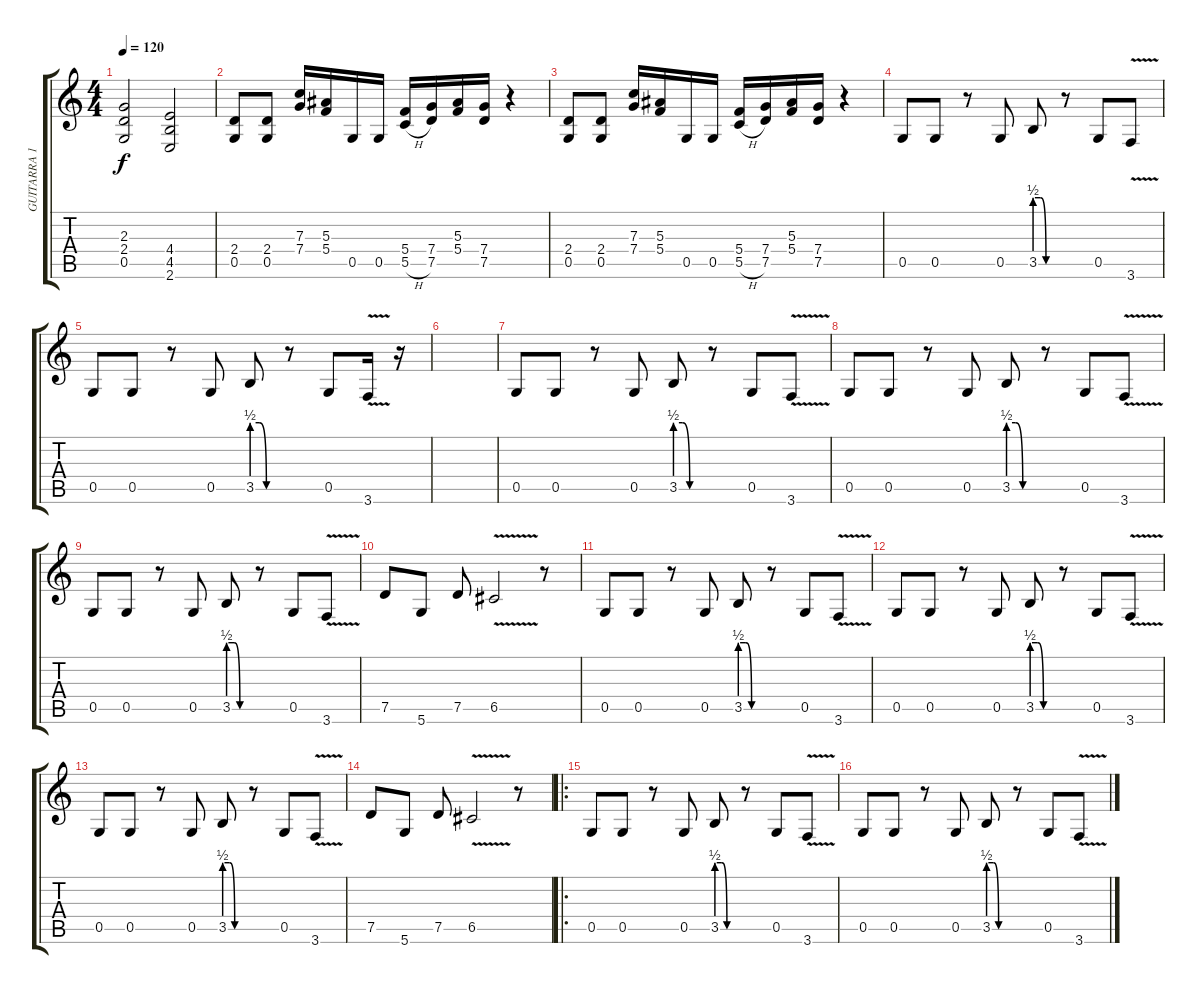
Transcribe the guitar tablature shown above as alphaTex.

\track ("GUITARRA 1" "GUITARRA 1") {instrument distortionguitar}
\staff {score tabs}
\tuning (D4 A3 F3 C3 G2 D2) {hide}
\ts (4 4)
\tempo 120
\clef g2
\ks c
(2.3 2.4 0.5).2{dy f} (4.4 4.5 2.6).2 |
(2.4 0.5).8 (2.4 0.5).8 (7.3 7.4).16 (5.3 5.4).16 0.5.16 0.5.16 (5.4 5.5{h}).16 (7.4 7.5).16 (5.3 5.4).16 (7.4 7.5).16 r.4 |
(2.4 0.5).8 (2.4 0.5).8 (7.3 7.4).16 (5.3 5.4).16 0.5.16 0.5.16 (5.4 5.5{h}).16 (7.4 7.5).16 (5.3 5.4).16 (7.4 7.5).16 r.4 |
0.5.8 0.5.8 r.8 0.5.8 3.5{be (custom 0 2 15 2 30 0 60 0)}.8 r.8 0.5.8 3.6{v}.8 |
0.5.8 0.5.8 r.8 0.5.8 3.5{be (custom 0 2 15 2 30 0 60 0)}.8 r.8 0.5.8 3.6{v}.16 r.16 |
|
0.5.8 0.5.8 r.8 0.5.8 3.5{be (custom 0 2 15 2 30 0 60 0)}.8 r.8 0.5.8 3.6{v}.8 |
0.5.8 0.5.8 r.8 0.5.8 3.5{be (custom 0 2 15 2 30 0 60 0)}.8 r.8 0.5.8 3.6{v}.8 |
0.5.8 0.5.8 r.8 0.5.8 3.5{be (custom 0 2 15 2 30 0 60 0)}.8 r.8 0.5.8 3.6{v}.8 |
7.5.8 5.6.8 7.5.8 6.5{v}.2 r.8 |
0.5.8 0.5.8 r.8 0.5.8 3.5{be (custom 0 2 15 2 30 0 60 0)}.8 r.8 0.5.8 3.6{v}.8 |
0.5.8 0.5.8 r.8 0.5.8 3.5{be (custom 0 2 15 2 30 0 60 0)}.8 r.8 0.5.8 3.6{v}.8 |
0.5.8 0.5.8 r.8 0.5.8 3.5{be (custom 0 2 15 2 30 0 60 0)}.8 r.8 0.5.8 3.6{v}.8 |
7.5.8 5.6.8 7.5.8 6.5{v}.2 r.8 |
\ro
0.5.8 0.5.8 r.8 0.5.8 3.5{be (custom 0 2 15 2 30 0 60 0)}.8 r.8 0.5.8 3.6{v}.8 |
0.5.8 0.5.8 r.8 0.5.8 3.5{be (custom 0 2 15 2 30 0 60 0)}.8 r.8 0.5.8 3.6{v}.8
